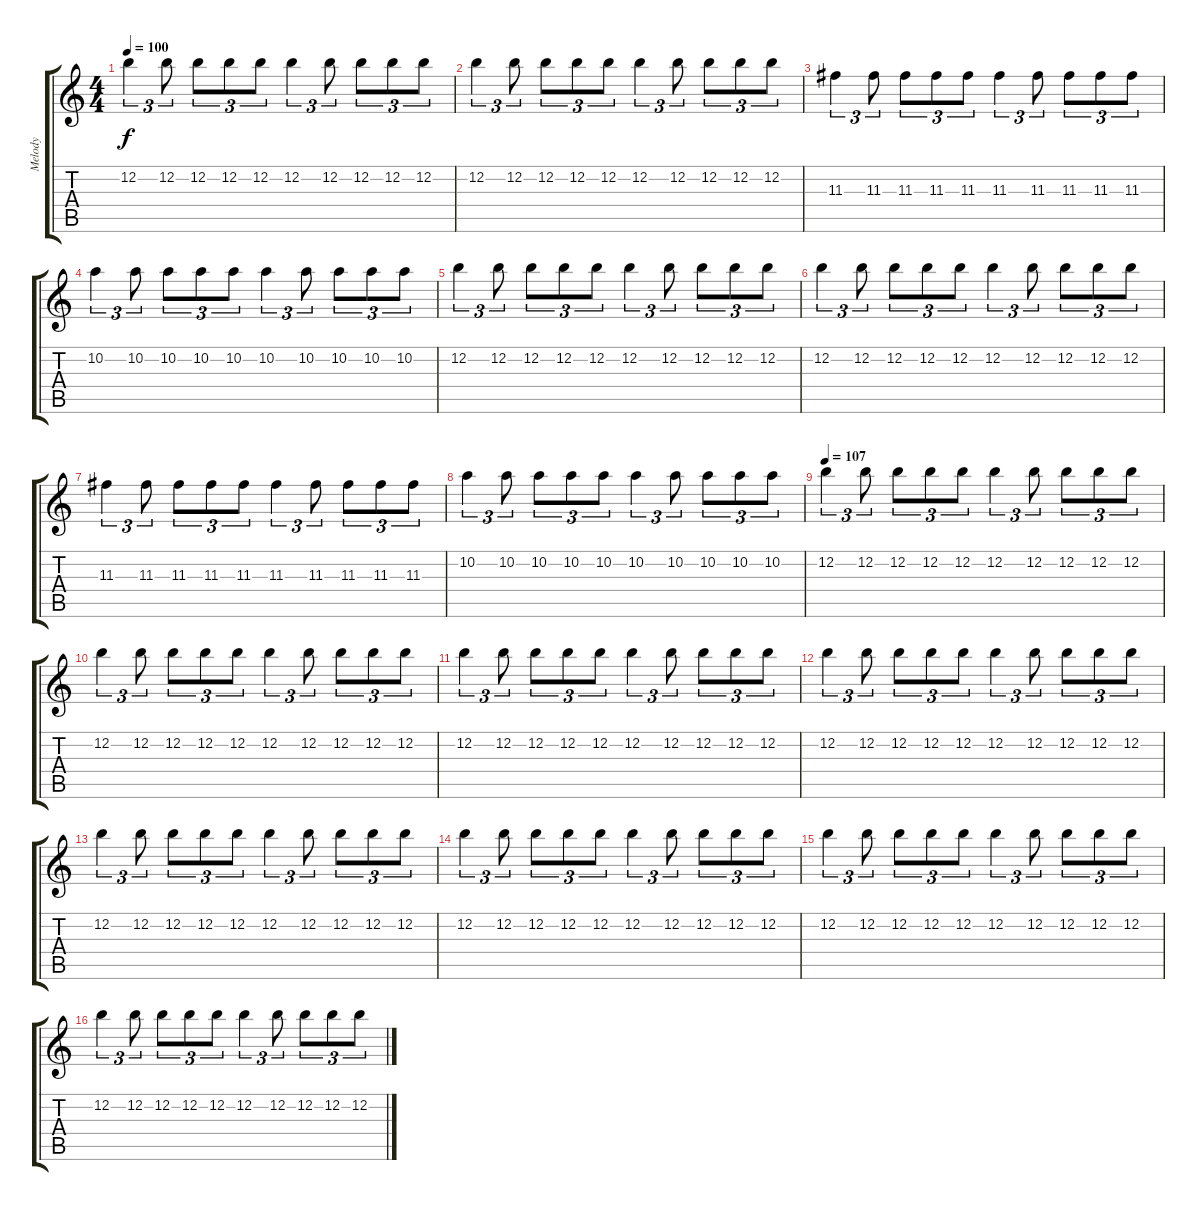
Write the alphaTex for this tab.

\track ("Melody" "Melody") {instrument electricguitarjazz}
\staff {score tabs}
\tuning (E4 B3 G3 D3 A2 E2) {hide}
\ts (4 4)
\tempo 100
\clef g2
\ks c
12.2.4{tu (3 2) dy f} 12.2.8{tu (3 2)} 12.2.8{tu (3 2)} 12.2.8{tu (3 2)} 12.2.8{tu (3 2)} 12.2.4{tu (3 2)} 12.2.8{tu (3 2)} 12.2.8{tu (3 2)} 12.2.8{tu (3 2)} 12.2.8{tu (3 2)} |
12.2.4{tu (3 2)} 12.2.8{tu (3 2)} 12.2.8{tu (3 2)} 12.2.8{tu (3 2)} 12.2.8{tu (3 2)} 12.2.4{tu (3 2)} 12.2.8{tu (3 2)} 12.2.8{tu (3 2)} 12.2.8{tu (3 2)} 12.2.8{tu (3 2)} |
11.3.4{tu (3 2)} 11.3.8{tu (3 2)} 11.3.8{tu (3 2)} 11.3.8{tu (3 2)} 11.3.8{tu (3 2)} 11.3.4{tu (3 2)} 11.3.8{tu (3 2)} 11.3.8{tu (3 2)} 11.3.8{tu (3 2)} 11.3.8{tu (3 2)} |
10.2.4{tu (3 2)} 10.2.8{tu (3 2)} 10.2.8{tu (3 2)} 10.2.8{tu (3 2)} 10.2.8{tu (3 2)} 10.2.4{tu (3 2)} 10.2.8{tu (3 2)} 10.2.8{tu (3 2)} 10.2.8{tu (3 2)} 10.2.8{tu (3 2)} |
12.2.4{tu (3 2)} 12.2.8{tu (3 2)} 12.2.8{tu (3 2)} 12.2.8{tu (3 2)} 12.2.8{tu (3 2)} 12.2.4{tu (3 2)} 12.2.8{tu (3 2)} 12.2.8{tu (3 2)} 12.2.8{tu (3 2)} 12.2.8{tu (3 2)} |
12.2.4{tu (3 2)} 12.2.8{tu (3 2)} 12.2.8{tu (3 2)} 12.2.8{tu (3 2)} 12.2.8{tu (3 2)} 12.2.4{tu (3 2)} 12.2.8{tu (3 2)} 12.2.8{tu (3 2)} 12.2.8{tu (3 2)} 12.2.8{tu (3 2)} |
11.3.4{tu (3 2)} 11.3.8{tu (3 2)} 11.3.8{tu (3 2)} 11.3.8{tu (3 2)} 11.3.8{tu (3 2)} 11.3.4{tu (3 2)} 11.3.8{tu (3 2)} 11.3.8{tu (3 2)} 11.3.8{tu (3 2)} 11.3.8{tu (3 2)} |
10.2.4{tu (3 2)} 10.2.8{tu (3 2)} 10.2.8{tu (3 2)} 10.2.8{tu (3 2)} 10.2.8{tu (3 2)} 10.2.4{tu (3 2)} 10.2.8{tu (3 2)} 10.2.8{tu (3 2)} 10.2.8{tu (3 2)} 10.2.8{tu (3 2)} |
\tempo 107
12.2.4{tu (3 2)} 12.2.8{tu (3 2)} 12.2.8{tu (3 2)} 12.2.8{tu (3 2)} 12.2.8{tu (3 2)} 12.2.4{tu (3 2)} 12.2.8{tu (3 2)} 12.2.8{tu (3 2)} 12.2.8{tu (3 2)} 12.2.8{tu (3 2)} |
12.2.4{tu (3 2)} 12.2.8{tu (3 2)} 12.2.8{tu (3 2)} 12.2.8{tu (3 2)} 12.2.8{tu (3 2)} 12.2.4{tu (3 2)} 12.2.8{tu (3 2)} 12.2.8{tu (3 2)} 12.2.8{tu (3 2)} 12.2.8{tu (3 2)} |
12.2.4{tu (3 2)} 12.2.8{tu (3 2)} 12.2.8{tu (3 2)} 12.2.8{tu (3 2)} 12.2.8{tu (3 2)} 12.2.4{tu (3 2)} 12.2.8{tu (3 2)} 12.2.8{tu (3 2)} 12.2.8{tu (3 2)} 12.2.8{tu (3 2)} |
12.2.4{tu (3 2)} 12.2.8{tu (3 2)} 12.2.8{tu (3 2)} 12.2.8{tu (3 2)} 12.2.8{tu (3 2)} 12.2.4{tu (3 2)} 12.2.8{tu (3 2)} 12.2.8{tu (3 2)} 12.2.8{tu (3 2)} 12.2.8{tu (3 2)} |
12.2.4{tu (3 2)} 12.2.8{tu (3 2)} 12.2.8{tu (3 2)} 12.2.8{tu (3 2)} 12.2.8{tu (3 2)} 12.2.4{tu (3 2)} 12.2.8{tu (3 2)} 12.2.8{tu (3 2)} 12.2.8{tu (3 2)} 12.2.8{tu (3 2)} |
12.2.4{tu (3 2)} 12.2.8{tu (3 2)} 12.2.8{tu (3 2)} 12.2.8{tu (3 2)} 12.2.8{tu (3 2)} 12.2.4{tu (3 2)} 12.2.8{tu (3 2)} 12.2.8{tu (3 2)} 12.2.8{tu (3 2)} 12.2.8{tu (3 2)} |
12.2.4{tu (3 2)} 12.2.8{tu (3 2)} 12.2.8{tu (3 2)} 12.2.8{tu (3 2)} 12.2.8{tu (3 2)} 12.2.4{tu (3 2)} 12.2.8{tu (3 2)} 12.2.8{tu (3 2)} 12.2.8{tu (3 2)} 12.2.8{tu (3 2)} |
12.2.4{tu (3 2)} 12.2.8{tu (3 2)} 12.2.8{tu (3 2)} 12.2.8{tu (3 2)} 12.2.8{tu (3 2)} 12.2.4{tu (3 2)} 12.2.8{tu (3 2)} 12.2.8{tu (3 2)} 12.2.8{tu (3 2)} 12.2.8{tu (3 2)}
